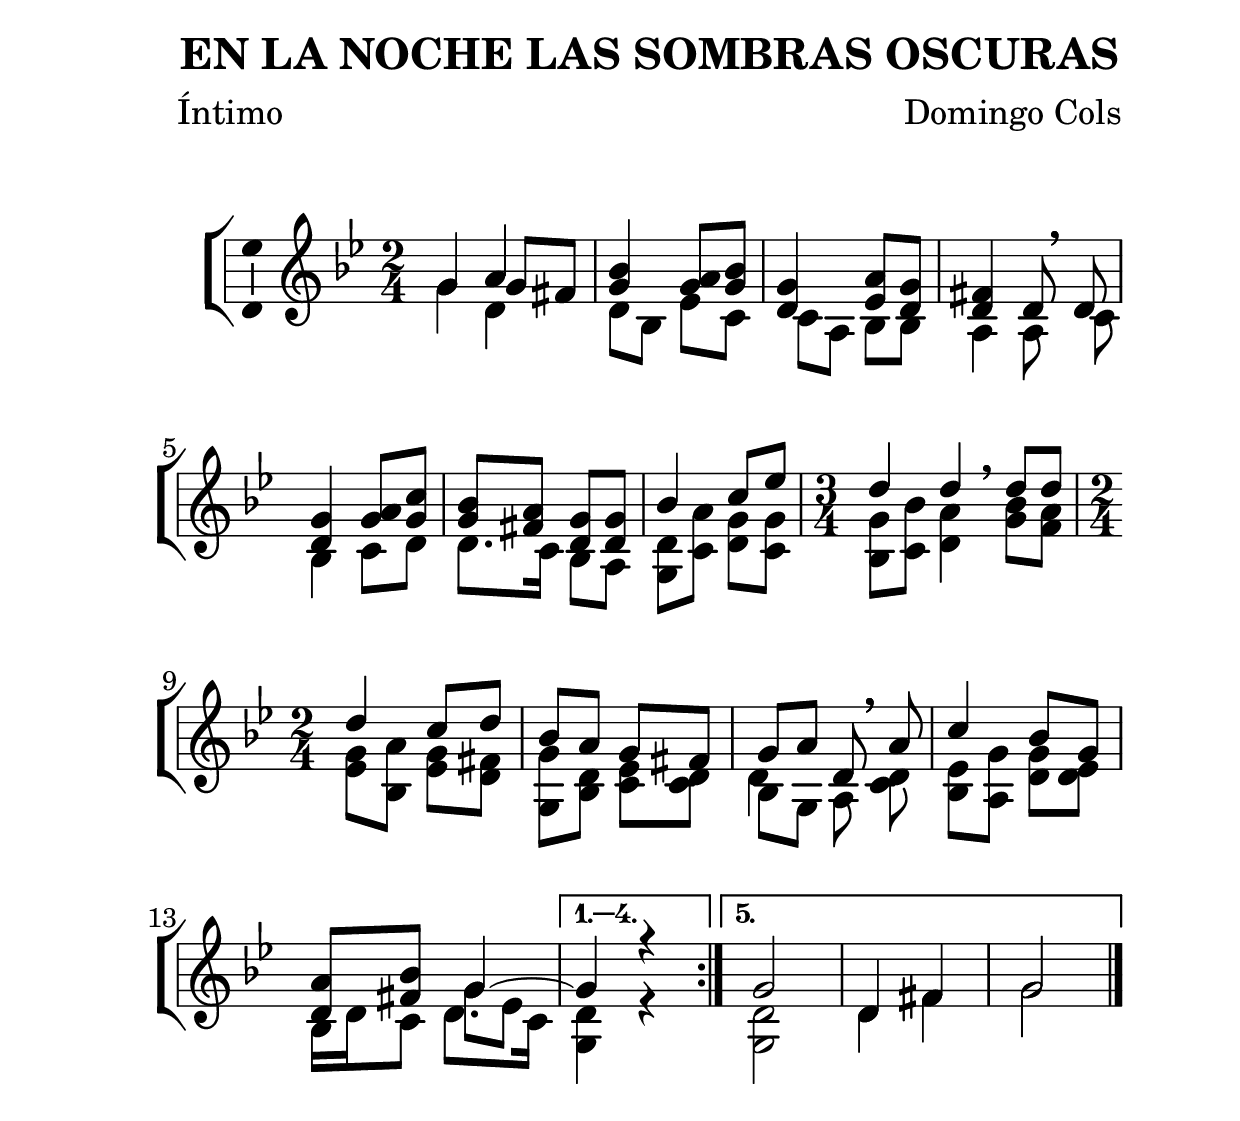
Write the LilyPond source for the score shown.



%versión de lilypond para la que se ha escrito esta partitura:
\version "2.16.0"

	%Tamaño papel
	#(set-default-paper-size "a4")
	%Tamaño partitura
	#(set-global-staff-size 30)
	%No responde al pulsar sobre una nota
	#(ly:set-option 'point-and-click #f)

%parámetros del encabezamiento:
\header {
	%title = "EN LA NOCHE LAS SOMBRAS OSCURAS"
	title = \markup{\fontsize #-2 "EN LA NOCHE LAS SOMBRAS OSCURAS"}
	subtitle = ""
	composer = "Domingo Cols"
	poet = "Íntimo"
	meter = ""
	arranger = ""
%	tagline="Monasterio de la Madre de Dios. Buenafuente del Sistal."
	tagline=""
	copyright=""
	tiempo = ""
	usos = ""
	letra = "En la noche las sombras oscuras nos traen y llevan temores y dudas, cuando el sol con su luz nos despierta no queda ninguna. En la cuna del día que nace la noche amorosa lloró como madre, y en el llanto de escarcha y rocío dejó su mensaje. Tú, Señor, de la noche y del día, de estrellas y soles, el sol de la vida, ilumina la senda del hombre que a ti peregrina. En la noche y la duda del alma serás fulgurante lucero del alba, mediodía cuajado de azules y sol de esperanza. Adoremos humildes al Padre, y al Hijo y Espíritu el alma les cante con cantares henchidos de gozo que nunca se acaben. Amén."
	}

%parámetros asociados al papel:
\paper  {
	oddHeaderMarkup = \markup {\fill-line { \on-the-fly #not-first-page \fromproperty #'header:title \on-the-fly #not-first-page \fromproperty #'header:composer }}
	evenHeaderMarkup = \markup {\fill-line { \fromproperty #'header:composer \fromproperty #'header:title }}
	#(set-paper-size "a4")
	print-page-number = ##f
	first-page-number = 1
	print-first-page-number = ##f
%	head-separation = 3.0 \cm
	top-margin = 2.0 \cm
	bottom-margin = 0.0\cm
%%%	bottom-margin = -2.0\cm
	left-margin = 3.0 \cm
	line-width = 16.0 \cm
	indent = 8\mm
	interscoreline = 2.\mm
	between-system-space = 15\mm
%	para que las partituras no llenen la hoja:
	ragged-bottom = ##t
%	idem para la última hoja:
	ragged-last-bottom = ##f
%	para que las partituras llenen el ancho del papel:
	ragged-last = ##f
	after-title-space = 2.5 \cm
%page-count=1
%system-count=4

	%Flexible Vertical Spacing
%	markup-markup-spacing =
%	#'((basic-distance . 15) (minimum-distance . 15) (padding . 3))
	markup-system-spacing =
	#'((basic-distance . 15) (minimum-distance . 15) (padding . 3))
	system-system-spacing =
	#'((basic-distance . 15) (minimum-distance . 15) (padding . 3))
	score-system-spacing =
	#'((basic-distance . 15) (minimum-distance . 15) (padding . 5))
%	top-system-spacing = % header
%	#'((basic-distance . 8) (minimum-distance . 0) (padding . 0))
%	top-markup-spacing =
%	#'((basic-distance . 20) (minimum-distance . 20) (padding . 0))
	last-bottom-spacing = % footer
	#'((basic-distance . 5) (minimum-distance . 5) (padding . 0))
%	score-markup-spacing =
%	#'((basic-distance . 16) (minimum-distance . 13) (padding . 0))

	}


%para incluir divisiones gregorianas
%\include "gregorian.ly"
%Ojo. Incluir este fichero implica desactivar la sentencia ragged-last = ##f
%Es decir, deja de justificar las partituras a la derecha


%parámetros que afectan a toda la partitura:
global =  {
	%clave de sol (G):
	\clef G
	%armadura:
%%%	\transpose a b
	\key bes \major
	\tempo 4=75
	\set Score.tempoHideNote = ##t
	}


melodia =
%%%	\transpose a b
{
	\relative c'' {
\time 2/4

<<
{
\voiceOne
\stemUp

\repeat volta 5 {
g4 a
<<{bes4 a8 bes}{g4 g8 g}>>
<<{g4 a8 g}{d4 ees8 d}>>
<<{fis4}{d4}>> d8 \breathe d
<<{g4 a8 c}{d,4 g8 g}>>
<<{bes8 a g g}{g8 fis d d}>>
bes'4 c8 ees
\time 3/4
d4 d \breathe d8 d
\time 2/4
d4 c8 d
bes8 a g fis
g8 a d, \breathe a'
c4 bes8 g
<<{a8 bes g4~}{d8 fis s4}>>
}

\alternative {
{
g4 r4
}
{
g2
d4 fis
g2
}
}

}
\new Voice {
\voiceTwo
\stemDown

\repeat volta 5 {
<<{\voiceTwo g4 d} \\ {\voiceThree s4 g8 fis}>>
d8 bes ees c
c8 a bes bes
a4 a8 \breathe c
bes4 c8 d
d8. c16 bes8 a
<<{g8 c d c}{d8 a' g g}>>
\time 3/4
<<{bes,8 c d4 \breathe g8 f}{g8 bes a4 \breathe bes8 a}>>
\time 2/4
<<{ees8 bes ees d}{g8 a g fis}>>
<<{g,8 bes c c}{g'8 d ees d}>>
<<{\voiceTwo bes8 g s \breathe s8}\\{\voiceFour d'4 a8 \breathe <c d>}>>
<<{bes8 a d d}{ees8 g g ees}>>
<<{\voiceTwo bes16 d c8 g'8 ees}\\{\voiceFour s4 d8. c16}>>
}

\alternative {
{
<<{g4 r4}{d'4 s4}>>
}
{
<g, d'>2
d'4 fis
g2
}
}

}
>>

\bar "|."
}
}


texto = \lyricmode {
\set stanza =#"1. " En la no -- che las som -- bras os -- cu -- ras
nos tra -- en y lle -- _ van te -- mo -- res y du -- das,
cuan -- do~el sol con su luz __ _ nos des -- pier -- _ ta
no que -- da nin -- gu -- _ na. __
	}

textodos = \lyricmode {
\set stanza =#"2. " En la cu -- na del dí -- a que na -- ce
la no -- che~a -- mo -- ro -- _ sa llo -- ró co -- mo ma -- dre,
y~en el llan -- to de~es -- car -- cha y ro -- cí -- _ o
de -- jó su men -- sa -- _ je. __
	}

textotres = \lyricmode {
\set stanza =#"3. " Tú, Se -- ñor, de la no -- che~y del dí -- a,
de~es -- tre -- llas y so -- _ les, el sol de la vi -- da,
i -- lu -- mi -- na la sen -- _ da del hom -- _ bre
que~a ti pe -- re -- gri -- _ na. __
	}

textocuatro = \lyricmode {
\set stanza =#"4. " En la no -- che~y la du -- da del al -- ma
se -- rás ful -- gu -- ran -- _ te lu -- ce -- ro del al -- ba,
me -- dio -- dí -- a cua -- ja -- _ do de~a -- zu -- _ les
y sol de~es -- pe -- ran -- _ za. __
	}

textocinco = \lyricmode {
\set stanza =#"5. " A -- do -- re -- mos hu -- mil -- des al Pa -- dre,
y~al Hi -- jo y~Es -- pí -- ri -- tu el al -- ma les can -- te
con can -- ta -- res hen -- chi -- _ dos de go -- _ zo
que nun -- ca se~a -- ca -- _ ben.
"" __ A -- _ mén.
	}


vozStaff = \context Voice = vozStaff
\with {\consists "Ambitus_engraver"}
<<
	\set Staff.instrumentName = ""
	\set Staff.shortInstrumentName = ""
	\set Staff.midiInstrument = #"acoustic grand"
	\set Staff.midiMinimumVolume = #0.7
	\set Staff.midiMaximumVolume = #0.9
	\global
	\melodia
	>>


textoStaff = \context Lyrics = textoStaff <<
%	\set vocalName =#"1. "
	\set shortVocalName =#"1. "
	\lyricsto vozStaff \texto
	>>

textodosStaff = \context Lyrics = textodosStaff <<
%	\set vocalName =#"2. "
	\set shortVocalName =#"2. "
	\lyricsto vozStaff \textodos
	>>

textotresStaff = \context Lyrics = textotresStaff <<
%	\set vocalName =#"3. "
	\set shortVocalName =#"3. "
	\lyricsto vozStaff \textotres
	>>

textocuatroStaff = \context Lyrics = textocuatroStaff <<
%	\set vocalName =#"4. "
	\set shortVocalName =#"4. "
	\lyricsto vozStaff \textocuatro
	>>

textocincoStaff = \context Lyrics = textocincoStaff <<
%	\set vocalName =#"5. "
	\set shortVocalName =#"5. "
	\lyricsto vozStaff \textocinco
	>>


\book {
	\score {
		\context ChoirStaff {
			\override StaffGroup.SystemStartBracket #'collapse-height = #1
			\override Score.SystemStartBar #'collapse-height = #1
			<<
			\vozStaff
			\textoStaff
			\textodosStaff
			\textotresStaff
			\textocuatroStaff
			\textocincoStaff
			>>
		}
		\layout {
	    		\context {
				\Lyrics
				%\override LyricText #'font-size = #2
				}
	   		\context {
				\Score
				%\override StaffSymbol #'staff-space = #(magstep +3)
				\override InstrumentName #'X-offset = #1.5
				\override InstrumentName #'font-series = #'bold
				}
%%%			\context {
%%%				\Staff
%%%				\remove "Time_signature_engraver"
%%%				\override BarLine #'transparent = ##t
%%%				}
			}
		}
	\score {
		\context ChoirStaff {
			\override StaffGroup.SystemStartBracket #'collapse-height = #1
			\override Score.SystemStartBar #'collapse-height = #1
			<<
			\vozStaff
			>>
		}
		\midi {
	  		\context {
	  			\Score
				tempoWholesPerMinute = #(ly:make-moment 70 4)
				}
			}
		}
}


